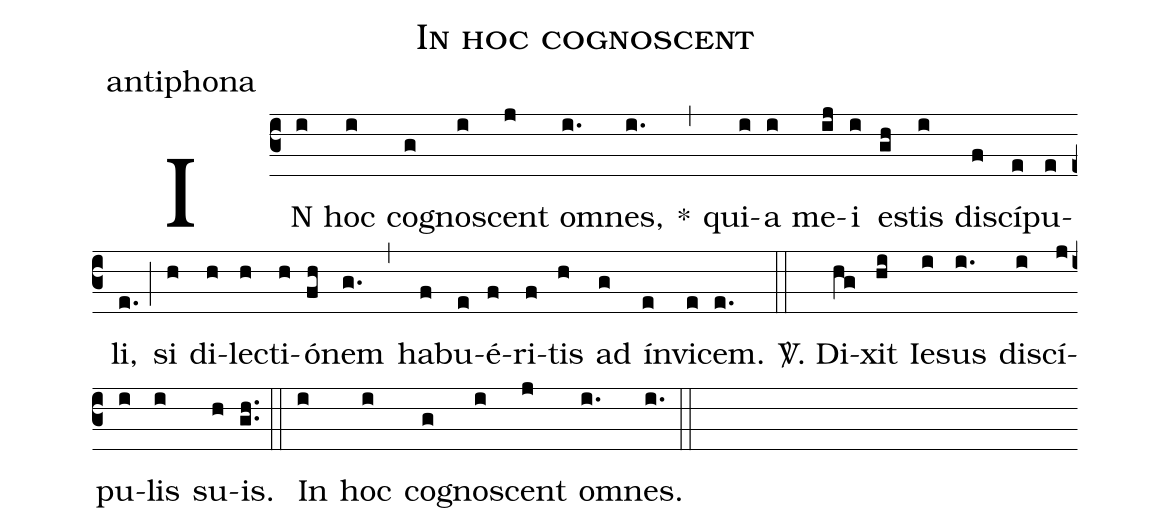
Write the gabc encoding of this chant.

name:In hoc cognoscent;
office-part:antiphona;
%%
(c3) IN(i) hoc(i) co(g)gno(i)scent(j) o(i.)mnes,(i.) *(,) qui(i)a(i) me(ij)i(i) e(gh)stis(i) dis(f)cí(e)pu(e)li,(e.) (;) si(h) di(h)lec(h)ti(h)ó(fh)nem(g.) (,) ha(f)bu(e)é(f)ri(f)tis(h) ad(g) ín(e)vi(e)cem.(e.) (::)

<sp>V/</sp>. Di(hg)xit(hi) Ie(i)sus(i.) dis(i)cí(j)pu(i)lis(i) su(h)is.(gh..) (::)

In(i) hoc(i) co(g)gno(i)scent(j) o(i.)mnes.(i.) (::)
